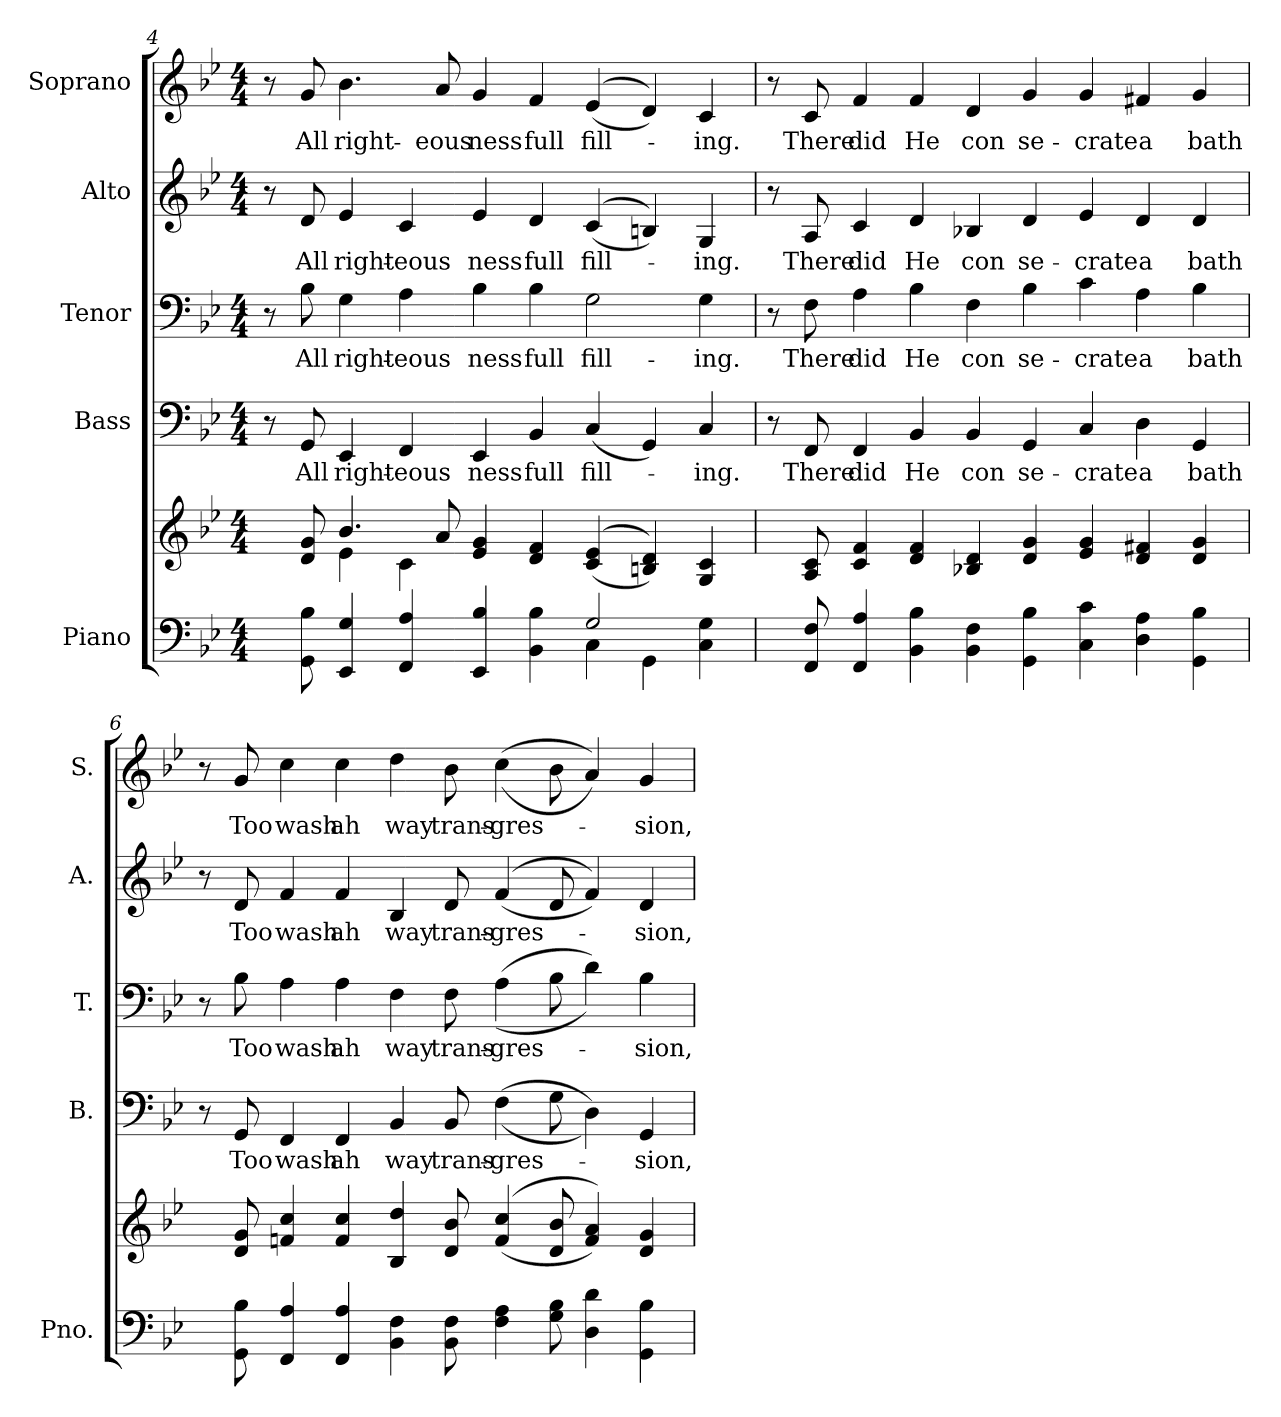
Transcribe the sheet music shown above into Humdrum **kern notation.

**kern	**kern	**kern	**text	**kern	**text	**kern	**text	**kern	**text
*part5	*part5	*part4	*part4	*part3	*part3	*part2	*part2	*part1	*part1
*staff6	*staff5	*staff4	*staff4	*staff3	*staff3	*staff2	*staff2	*staff1	*staff1
*I"Piano	*	*I"Bass	*	*I"Tenor	*	*I"Alto	*	*I"Soprano	*
*I'Pno.	*	*I'B.	*	*I'T.	*	*I'A.	*	*I'S.	*
!!LO:PB:g=z
*clefF4	*clefG2	*clefF4	*	*clefF4	*	*clefG2	*	*clefG2	*
*k[b-e-]	*k[b-e-]	*k[b-e-]	*	*k[b-e-]	*	*k[b-e-]	*	*k[b-e-]	*
*B-:	*B-:	*B-:	*	*B-:	*	*B-:	*	*B-:	*
*M4/4	*M4/4	*M4/4	*	*M4/4	*	*M4/4	*	*M4/4	*
=4	=4	=4	=4	=4	=4	=4	=4	=4	=4
*^	*^	*	*	*	*	*	*	*	*
8ryy	1ryy	8ryy	4ryy	8r	.	8r	.	8r	.	8r	.
!	!	!	!	!	!LO:LY:b:color=#000000	!	!	!	!	!	!
!	!	!	!	!	!	!	!LO:LY:b:color=#000000	!	!	!	!
!	!	!	!	!	!	!	!	!	!LO:LY:b:color=#000000	!	!
!	!	!	!	!	!	!	!	!	!	!	!LO:LY:b:color=#000000
8GGi\ 8B-i	.	8di/ 8gi	.	8GGi/	All	8B-i\	All	8di/	All	8gi/	All
!	!	!	!	!	!LO:LY:b:color=#000000	!	!	!	!	!	!
!	!	!	!	!	!	!	!LO:LY:b:color=#000000	!	!	!	!
!	!	!	!	!	!	!	!	!	!LO:LY:b:color=#000000	!	!
!	!	!	!	!	!	!	!	!	!	!	!LO:LY:b:color=#000000
4EE-i/ 4Gi	.	4.b-i/	4e-i\	4EE-i/	right-	4Gi\	right-	4e-i/	right-	4.b-i\	right-
!	!	!	!	!	!LO:LY:b:color=#000000	!	!	!	!	!	!
!	!	!	!	!	!	!	!LO:LY:b:color=#000000	!	!	!	!
!	!	!	!	!	!	!	!	!	!LO:LY:b:color=#000000	!	!
4FFi/ 4Ai	.	.	4ci\	4FFi/	-eous	4Ai\	-eous	4ci/	-eous	.	.
!	!	!	!	!	!	!	!	!	!	!	!LO:LY:b:color=#000000
.	.	8ai/	.	.	.	.	.	.	.	8ai/	-eous
!	!	!	!	!	!LO:LY:b:color=#000000	!	!	!	!	!	!
!	!	!	!	!	!	!	!LO:LY:b:color=#000000	!	!	!	!
!	!	!	!	!	!	!	!	!	!LO:LY:b:color=#000000	!	!
!	!	!	!	!	!	!	!	!	!	!	!LO:LY:b:color=#000000
4EE-i/ 4B-i	.	4e-i/ 4gi	4ryy	4EE-i/	ness	4B-i\	ness	4e-i/	ness	4gi/	ness
!	!	!	!	!	!LO:LY:b:color=#000000	!	!	!	!	!	!
!	!	!	!	!	!	!	!LO:LY:b:color=#000000	!	!	!	!
!	!	!	!	!	!	!	!	!	!LO:LY:b:color=#000000	!	!
!	!	!	!	!	!	!	!	!	!	!	!LO:LY:b:color=#000000
4BB-i\ 4B-i	4ryy	4di/ 4fi	1ryy	4BB-i/	full	4B-i\	full	4di/	full	4fi/	full
!	!	!	!	!	!LO:LY:b:color=#000000	!	!	!	!	!	!
!	!	!	!	!	!	!	!LO:LY:b:color=#000000	!	!	!	!
!	!	!	!	!	!	!	!	!	!LO:LY:b:color=#000000	!	!
!	!	!	!	!	!	!	!	!	!	!	!LO:LY:b:color=#000000
2Gi/	4Ci\	((4ci/ 4e-i	.	(4Ci/	fill-	2Gi\	fill-	((4ci/	fill-	((4e-i/	fill-
.	4GGi\	4Bni/ 4di))	.	4GGi/)	.	.	.	4Bni/))	.	4di/))	.
!	!	!	!	!	!LO:LY:b:color=#000000	!	!	!	!	!	!
!	!	!	!	!	!	!	!LO:LY:b:color=#000000	!	!	!	!
!	!	!	!	!	!	!	!	!	!LO:LY:b:color=#000000	!	!
!	!	!	!	!	!	!	!	!	!	!	!LO:LY:b:color=#000000
4Ci\ 4Gi	4ryy	4Gi/ 4ci	.	4Ci/	-ing.	4Gi\	-ing.	4Gi/	-ing.	4ci/	-ing.
*v	*v	*	*	*	*	*	*	*	*	*	*
*	*v	*v	*	*	*	*	*	*	*	*
!!LO:PB:g=z
=5	=5	=5	=5	=5	=5	=5	=5	=5	=5
8ryy	8ryy	8r	.	8r	.	8r	.	8r	.
!	!	!	!LO:LY:b:color=#000000	!	!	!	!	!	!
!	!	!	!	!	!LO:LY:b:color=#000000	!	!	!	!
!	!	!	!	!	!	!	!LO:LY:b:color=#000000	!	!
!	!	!	!	!	!	!	!	!	!LO:LY:b:color=#000000
8FFi/ 8Fi	8Ai/ 8ci	8FFi/	There	8Fi\	There	8Ai/	There	8ci/	There
!	!	!	!LO:LY:b:color=#000000	!	!	!	!	!	!
!	!	!	!	!	!LO:LY:b:color=#000000	!	!	!	!
!	!	!	!	!	!	!	!LO:LY:b:color=#000000	!	!
!	!	!	!	!	!	!	!	!	!LO:LY:b:color=#000000
4FFi/ 4Ai	4ci/ 4fi	4FFi/	did	4Ai\	did	4ci/	did	4fi/	did
!	!	!	!LO:LY:b:color=#000000	!	!	!	!	!	!
!	!	!	!	!	!LO:LY:b:color=#000000	!	!	!	!
!	!	!	!	!	!	!	!LO:LY:b:color=#000000	!	!
!	!	!	!	!	!	!	!	!	!LO:LY:b:color=#000000
4BB-i\ 4B-i	4di/ 4fi	4BB-i/	He	4B-i\	He	4di/	He	4fi/	He
!	!	!	!LO:LY:b:color=#000000	!	!	!	!	!	!
!	!	!	!	!	!LO:LY:b:color=#000000	!	!	!	!
!	!	!	!	!	!	!	!LO:LY:b:color=#000000	!	!
!	!	!	!	!	!	!	!	!	!LO:LY:b:color=#000000
4BB-i\ 4Fi	4B-Xi/ 4di	4BB-i/	con	4Fi\	con	4B-Xi/	con	4di/	con
!	!	!	!LO:LY:b:color=#000000	!	!	!	!	!	!
!	!	!	!	!	!LO:LY:b:color=#000000	!	!	!	!
!	!	!	!	!	!	!	!LO:LY:b:color=#000000	!	!
!	!	!	!	!	!	!	!	!	!LO:LY:b:color=#000000
4GGi\ 4B-i	4di/ 4gi	4GGi/	se-	4B-i\	se-	4di/	se-	4gi/	se-
!	!	!	!LO:LY:b:color=#000000	!	!	!	!	!	!
!	!	!	!	!	!LO:LY:b:color=#000000	!	!	!	!
!	!	!	!	!	!	!	!LO:LY:b:color=#000000	!	!
!	!	!	!	!	!	!	!	!	!LO:LY:b:color=#000000
4Ci\ 4ci	4e-i/ 4gi	4Ci/	-crate	4ci\	-crate	4e-i/	-crate	4gi/	-crate
!	!	!	!LO:LY:b:color=#000000	!	!	!	!	!	!
!	!	!	!	!	!LO:LY:b:color=#000000	!	!	!	!
!	!	!	!	!	!	!	!LO:LY:b:color=#000000	!	!
!	!	!	!	!	!	!	!	!	!LO:LY:b:color=#000000
4Di\ 4Ai	4di/ 4f#Xi	4Di\	a	4Ai\	a	4di/	a	4f#Xi/	a
!	!	!	!LO:LY:b:color=#000000	!	!	!	!	!	!
!	!	!	!	!	!LO:LY:b:color=#000000	!	!	!	!
!	!	!	!	!	!	!	!LO:LY:b:color=#000000	!	!
!	!	!	!	!	!	!	!	!	!LO:LY:b:color=#000000
4GGi\ 4B-i	4di/ 4gi	4GGi/	bath	4B-i\	bath	4di/	bath	4gi/	bath
!!LO:PB:g=z
=6	=6	=6	=6	=6	=6	=6	=6	=6	=6
8ryy	8ryy	8r	.	8r	.	8r	.	8r	.
!	!	!	!LO:LY:b:color=#000000	!	!	!	!	!	!
!	!	!	!	!	!LO:LY:b:color=#000000	!	!	!	!
!	!	!	!	!	!	!	!LO:LY:b:color=#000000	!	!
!	!	!	!	!	!	!	!	!	!LO:LY:b:color=#000000
8GGi\ 8B-i	8di/ 8gi	8GGi/	Too	8B-i\	Too	8di/	Too	8gi/	Too
!	!	!	!LO:LY:b:color=#000000	!	!	!	!	!	!
!	!	!	!	!	!LO:LY:b:color=#000000	!	!	!	!
!	!	!	!	!	!	!	!LO:LY:b:color=#000000	!	!
!	!	!	!	!	!	!	!	!	!LO:LY:b:color=#000000
4FFi/ 4Ai	4fni/ 4cci	4FFi/	wash	4Ai\	wash	4fi/	wash	4cci\	wash
!	!	!	!LO:LY:b:color=#000000	!	!	!	!	!	!
!	!	!	!	!	!LO:LY:b:color=#000000	!	!	!	!
!	!	!	!	!	!	!	!LO:LY:b:color=#000000	!	!
!	!	!	!	!	!	!	!	!	!LO:LY:b:color=#000000
4FFi/ 4Ai	4fi/ 4cci	4FFi/	ah	4Ai\	ah	4fi/	ah	4cci\	ah
!	!	!	!LO:LY:b:color=#000000	!	!	!	!	!	!
!	!	!	!	!	!LO:LY:b:color=#000000	!	!	!	!
!	!	!	!	!	!	!	!LO:LY:b:color=#000000	!	!
!	!	!	!	!	!	!	!	!	!LO:LY:b:color=#000000
4BB-i\ 4Fi	4B-i/ 4ddi	4BB-i/	way	4Fi\	way	4B-i/	way	4ddi\	way
!	!	!	!LO:LY:b:color=#000000	!	!	!	!	!	!
!	!	!	!	!	!LO:LY:b:color=#000000	!	!	!	!
!	!	!	!	!	!	!	!LO:LY:b:color=#000000	!	!
!	!	!	!	!	!	!	!	!	!LO:LY:b:color=#000000
8BB-i\ 8Fi	8di/ 8b-i	8BB-i/	trans-	8Fi\	trans-	8di/	trans-	8b-i\	trans-
!	!	!	!LO:LY:b:color=#000000	!	!	!	!	!	!
!	!	!	!	!	!LO:LY:b:color=#000000	!	!	!	!
!	!	!	!	!	!	!	!LO:LY:b:color=#000000	!	!
!	!	!	!	!	!	!	!	!	!LO:LY:b:color=#000000
4Fi\ 4Ai	((4fi/ 4cci	((4Fi\	-gres-	((4Ai\	-gres-	((4fi/	-gres-	((4cci\	-gres-
8Gi\ 8B-i	8di/ 8b-i	8Gi\	.	8B-i\	.	8di/	.	8b-i\	.
4Di\ 4di	4fi/ 4ai))	4Di\))	.	4di\))	.	4fi/))	.	4ai/))	.
!	!	!	!LO:LY:b:color=#000000	!	!	!	!	!	!
!	!	!	!	!	!LO:LY:b:color=#000000	!	!	!	!
!	!	!	!	!	!	!	!LO:LY:b:color=#000000	!	!
!	!	!	!	!	!	!	!	!	!LO:LY:b:color=#000000
4GGi\ 4B-i	4di/ 4gi	4GGi/	-sion,	4B-i\	-sion,	4di/	-sion,	4gi/	-sion,
=	=	=	=	=	=	=	=	=	=
*-	*-	*-	*-	*-	*-	*-	*-	*-	*-
